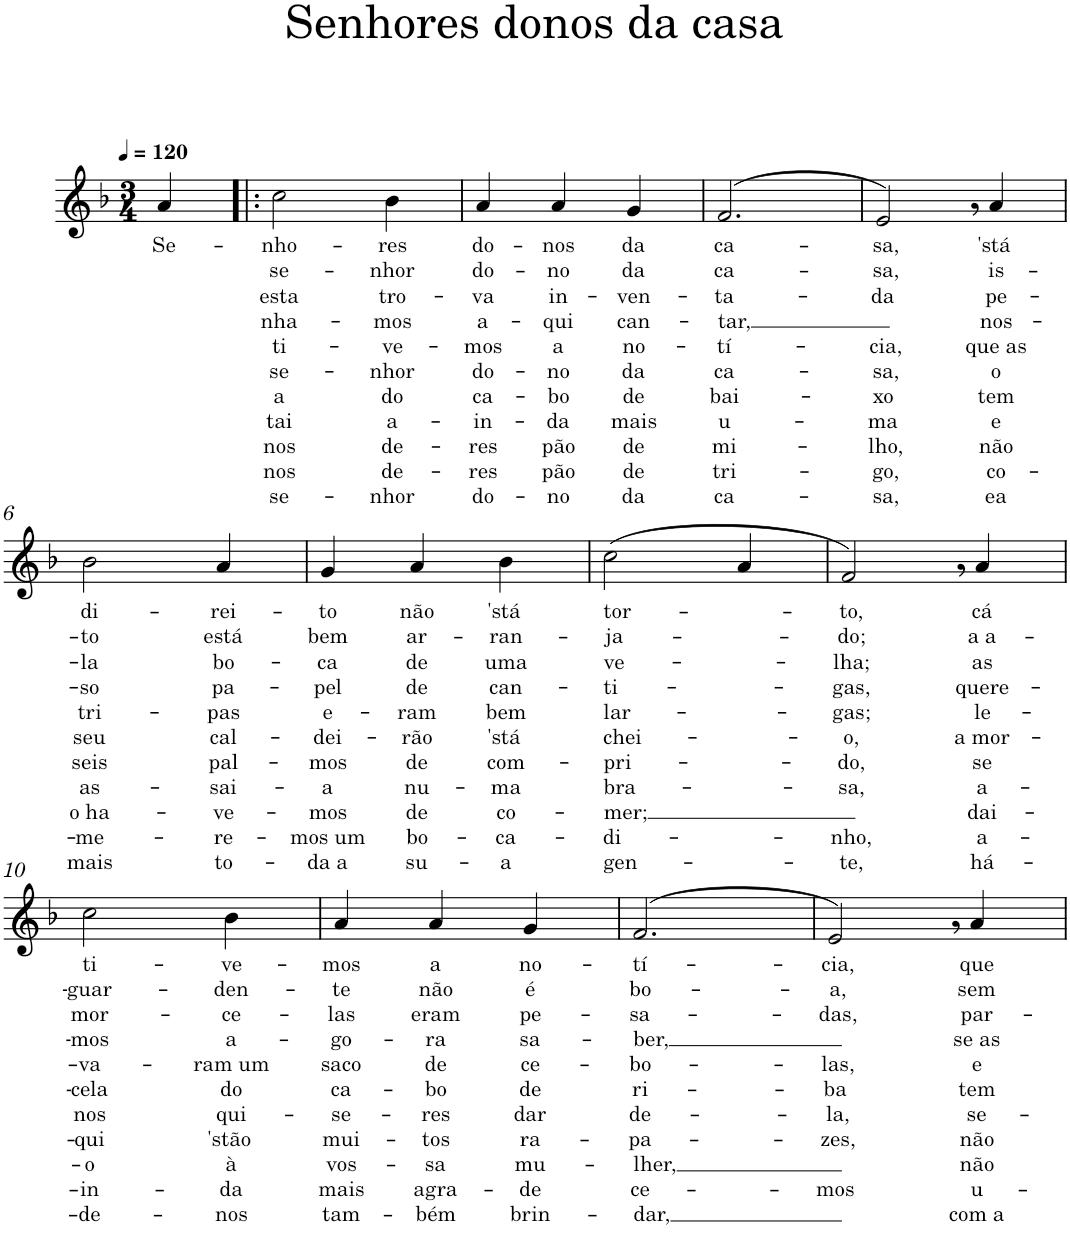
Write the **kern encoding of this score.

**kern	**text	**text	**text	**text	**text	**text	**text	**text	**text	**text	**text
*part1	*part1	*part1	*part1	*part1	*part1	*part1	*part1	*part1	*part1	*part1	*part1
*staff1	*staff1	*staff1	*staff1	*staff1	*staff1	*staff1	*staff1	*staff1	*staff1	*staff1	*staff1
*I"Voice, Voice	*	*	*	*	*	*	*	*	*	*	*
*I'Vo.	*	*	*	*	*	*	*	*	*	*	*
*clefG2	*	*	*	*	*	*	*	*	*	*	*
*k[b-]	*	*	*	*	*	*	*	*	*	*	*
*M3/4	*	*	*	*	*	*	*	*	*	*	*
*MM120	*	*	*	*	*	*	*	*	*	*	*
=1	=1	=1	=1	=1	=1	=1	=1	=1	=1	=1	=1
!	!LO:LY:b	!	!	!	!	!	!	!	!	!	!
4a/	Se-	.	.	.	.	.	.	.	.	.	.
=2!|:	=2!|:	=2!|:	=2!|:	=2!|:	=2!|:	=2!|:	=2!|:	=2!|:	=2!|:	=2!|:	=2!|:
!	!LO:LY:b	!LO:LY:b	!LO:LY:b	!LO:LY:b	!LO:LY:b	!LO:LY:b	!LO:LY:b	!LO:LY:b	!LO:LY:b	!LO:LY:b	!LO:LY:b
2cc\	-nho-	se-	esta	nha-	ti-	se-	a	tai	nos	nos	se-
!	!LO:LY:b	!LO:LY:b	!LO:LY:b	!LO:LY:b	!LO:LY:b	!LO:LY:b	!LO:LY:b	!LO:LY:b	!LO:LY:b	!LO:LY:b	!LO:LY:b
4b-\	-res	-nhor	tro-	-mos	-ve-	-nhor	do	a-	de-	de-	-nhor
=3	=3	=3	=3	=3	=3	=3	=3	=3	=3	=3	=3
!	!LO:LY:b	!LO:LY:b	!LO:LY:b	!LO:LY:b	!LO:LY:b	!LO:LY:b	!LO:LY:b	!LO:LY:b	!LO:LY:b	!LO:LY:b	!LO:LY:b
4a/	do-	do-	-va	a-	-mos	do-	ca-	-in-	-res	-res	do-
!	!LO:LY:b	!LO:LY:b	!LO:LY:b	!LO:LY:b	!LO:LY:b	!LO:LY:b	!LO:LY:b	!LO:LY:b	!LO:LY:b	!LO:LY:b	!LO:LY:b
4a/	-nos	-no	in-	-qui	a	-no	-bo	-da	pão	pão	-no
!	!LO:LY:b	!LO:LY:b	!LO:LY:b	!LO:LY:b	!LO:LY:b	!LO:LY:b	!LO:LY:b	!LO:LY:b	!LO:LY:b	!LO:LY:b	!LO:LY:b
4g/	da	da	-ven-	can-	no-	da	de	mais	de	de	da
=4	=4	=4	=4	=4	=4	=4	=4	=4	=4	=4	=4
!	!LO:LY:b	!LO:LY:b	!LO:LY:b	!LO:LY:b	!LO:LY:b	!LO:LY:b	!LO:LY:b	!LO:LY:b	!LO:LY:b	!LO:LY:b	!LO:LY:b
(>2.f/	ca-	ca-	-ta-	-tar,	-tí-	ca-	bai-	u-	mi-	tri-	ca-
=5	=5	=5	=5	=5	=5	=5	=5	=5	=5	=5	=5
!	!LO:LY:b	!LO:LY:b	!LO:LY:b	!	!LO:LY:b	!LO:LY:b	!LO:LY:b	!LO:LY:b	!LO:LY:b	!LO:LY:b	!LO:LY:b
2e,</)	-sa,	sa,	da	.	-cia,	sa,	xo	-ma	lho,	-go,	sa,
!	!LO:LY:b	!LO:LY:b	!LO:LY:b	!LO:LY:b	!LO:LY:b	!LO:LY:b	!LO:LY:b	!LO:LY:b	!LO:LY:b	!LO:LY:b	!LO:LY:b
4a/	'stá	is-	pe-	nos-	que as	o	tem	e	não	co-	ea
!!LO:LB:g=z
=6	=6	=6	=6	=6	=6	=6	=6	=6	=6	=6	=6
!	!LO:LY:b	!LO:LY:b	!LO:LY:b	!LO:LY:b	!LO:LY:b	!LO:LY:b	!LO:LY:b	!LO:LY:b	!LO:LY:b	!LO:LY:b	!LO:LY:b
2b-\	di-	-to	-la	-so	tri-	seu	seis	as-	o ha-	-me-	mais
!	!LO:LY:b	!LO:LY:b	!LO:LY:b	!LO:LY:b	!LO:LY:b	!LO:LY:b	!LO:LY:b	!LO:LY:b	!LO:LY:b	!LO:LY:b	!LO:LY:b
4a/	-rei-	está	bo-	pa-	-pas	cal-	pal-	-sai-	-ve-	-re-	to-
=7	=7	=7	=7	=7	=7	=7	=7	=7	=7	=7	=7
!	!LO:LY:b	!LO:LY:b	!LO:LY:b	!LO:LY:b	!LO:LY:b	!LO:LY:b	!LO:LY:b	!LO:LY:b	!LO:LY:b	!LO:LY:b	!LO:LY:b
4g/	-to	bem	-ca	-pel	e-	dei-	-mos	-a	-mos	-mos um	-da a
!	!LO:LY:b	!LO:LY:b	!LO:LY:b	!LO:LY:b	!LO:LY:b	!LO:LY:b	!LO:LY:b	!LO:LY:b	!LO:LY:b	!LO:LY:b	!LO:LY:b
4a/	não	ar-	de	de	-ram	-rão	de	nu-	de	bo-	su-
!	!LO:LY:b	!LO:LY:b	!LO:LY:b	!LO:LY:b	!LO:LY:b	!LO:LY:b	!LO:LY:b	!LO:LY:b	!LO:LY:b	!LO:LY:b	!LO:LY:b
4b-\	'stá	-ran-	uma	can-	bem	'stá	com-	-ma	co-	-ca-	-a
=8	=8	=8	=8	=8	=8	=8	=8	=8	=8	=8	=8
!	!LO:LY:b	!LO:LY:b	!LO:LY:b	!LO:LY:b	!LO:LY:b	!LO:LY:b	!LO:LY:b	!LO:LY:b	!LO:LY:b	!LO:LY:b	!LO:LY:b
(>2cc\	tor-	-ja-	ve-	-ti-	lar-	chei-	-pri-	bra-	-mer;	-di-	gen-
4a/	.	.	.	.	.	.	.	.	.	.	.
=9	=9	=9	=9	=9	=9	=9	=9	=9	=9	=9	=9
!	!LO:LY:b	!LO:LY:b	!LO:LY:b	!LO:LY:b	!LO:LY:b	!LO:LY:b	!LO:LY:b	!LO:LY:b	!	!LO:LY:b	!LO:LY:b
2f,</)	-to,	-do;	-lha;	-gas,	-gas;	-o,	-do,	-sa,	.	-nho,	-te,
!	!LO:LY:b	!LO:LY:b	!LO:LY:b	!LO:LY:b	!LO:LY:b	!LO:LY:b	!LO:LY:b	!LO:LY:b	!LO:LY:b	!LO:LY:b	!LO:LY:b
4a/	cá	a a-	as	quere-	le-	a mor-	se	a-	dai-	a-	há-
!!LO:LB:g=z
=10	=10	=10	=10	=10	=10	=10	=10	=10	=10	=10	=10
!	!LO:LY:b	!LO:LY:b	!LO:LY:b	!LO:LY:b	!LO:LY:b	!LO:LY:b	!LO:LY:b	!LO:LY:b	!LO:LY:b	!LO:LY:b	!LO:LY:b
2cc\	ti-	-guar-	mor-	-mos	-va-	-cela	nos	-qui	-o	-in-	-de-
!	!LO:LY:b	!LO:LY:b	!LO:LY:b	!LO:LY:b	!LO:LY:b	!LO:LY:b	!LO:LY:b	!LO:LY:b	!LO:LY:b	!LO:LY:b	!LO:LY:b
4b-\	-ve-	-den-	-ce-	a-	-ram um	do	qui-	'stão	à	-da	-nos
=11	=11	=11	=11	=11	=11	=11	=11	=11	=11	=11	=11
!	!LO:LY:b	!LO:LY:b	!LO:LY:b	!LO:LY:b	!LO:LY:b	!LO:LY:b	!LO:LY:b	!LO:LY:b	!LO:LY:b	!LO:LY:b	!LO:LY:b
4a/	-mos	-te	-las	-go-	saco	ca-	-se-	mui-	vos-	mais	tam-
!	!LO:LY:b	!LO:LY:b	!LO:LY:b	!LO:LY:b	!LO:LY:b	!LO:LY:b	!LO:LY:b	!LO:LY:b	!LO:LY:b	!LO:LY:b	!LO:LY:b
4a/	a	não	eram	-ra	de	-bo	-res	-tos	-sa	agra-	-bém
!	!LO:LY:b	!LO:LY:b	!LO:LY:b	!LO:LY:b	!LO:LY:b	!LO:LY:b	!LO:LY:b	!LO:LY:b	!LO:LY:b	!LO:LY:b	!LO:LY:b
4g/	no-	é	pe-	sa-	ce-	de	dar	ra-	mu-	-de	brin-
=12	=12	=12	=12	=12	=12	=12	=12	=12	=12	=12	=12
!	!LO:LY:b	!LO:LY:b	!LO:LY:b	!LO:LY:b	!LO:LY:b	!LO:LY:b	!LO:LY:b	!LO:LY:b	!LO:LY:b	!LO:LY:b	!LO:LY:b
(>2.f/	-tí-	bo-	-sa-	-ber,	-bo-	ri-	de-	-pa-	-lher,	ce-	-dar,
=13	=13	=13	=13	=13	=13	=13	=13	=13	=13	=13	=13
!	!LO:LY:b	!LO:LY:b	!LO:LY:b	!	!LO:LY:b	!LO:LY:b	!LO:LY:b	!LO:LY:b	!	!LO:LY:b	!
2e,</)	-cia,	a,	das,	.	-las,	ba	la,	zes,	.	mos	.
!	!LO:LY:b	!LO:LY:b	!LO:LY:b	!LO:LY:b	!LO:LY:b	!LO:LY:b	!LO:LY:b	!LO:LY:b	!LO:LY:b	!LO:LY:b	!LO:LY:b
4a/	que	sem	par-	se as	e	tem	se-	não	não	u-	com a
=	=	=	=	=	=	=	=	=	=	=	=
*-	*-	*-	*-	*-	*-	*-	*-	*-	*-	*-	*-
